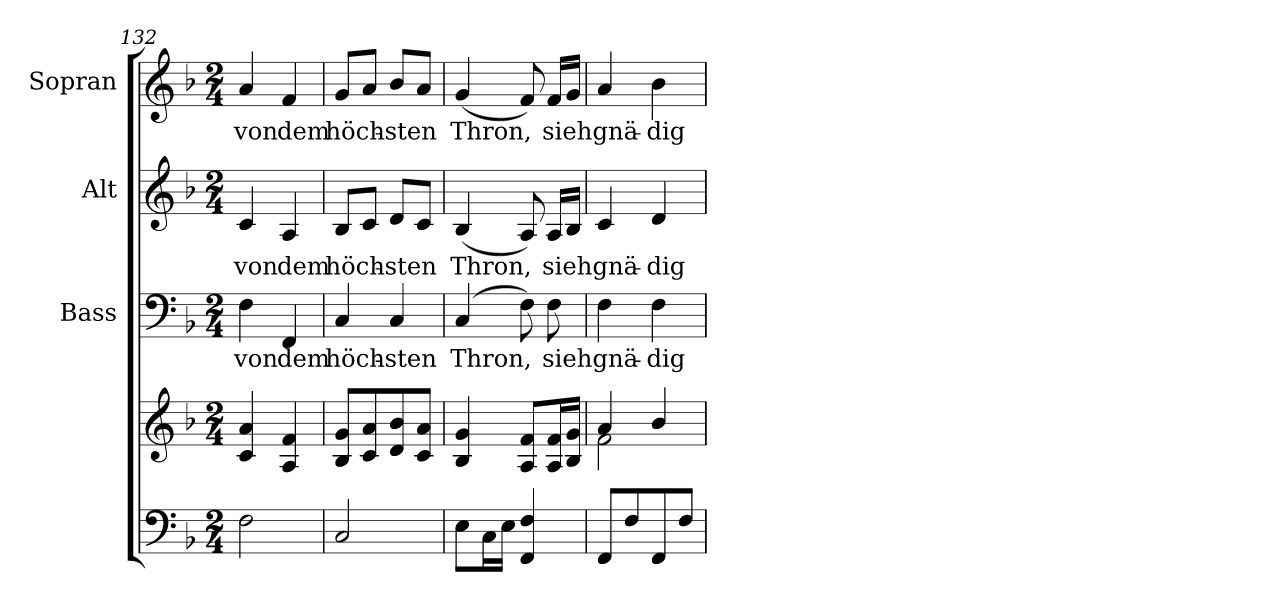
**kern	**kern	**kern	**text	**kern	**text	**kern	**text
*part4	*part4	*part3	*part3	*part2	*part2	*part1	*part1
*staff5	*staff4	*staff3	*staff3	*staff2	*staff2	*staff1	*staff1
*	*	*I"Bass	*	*I"Alt	*	*I"Sopran	*
*	*	*I'B.	*	*I'A.	*	*I'S.	*
*clefF4	*clefG2	*clefF4	*	*clefG2	*	*clefG2	*
*k[b-]	*k[b-]	*k[b-]	*	*k[b-]	*	*k[b-]	*
*F:	*F:	*F:	*	*F:	*	*F:	*
*M2/4	*M2/4	*M2/4	*	*M2/4	*	*M2/4	*
=132	=132	=132	=132	=132	=132	=132	=132
!	!	!	!LO:LY:b	!	!LO:LY:b	!	!LO:LY:b
2F\	4c/ 4a/	4F\	von	4c/	von	4a/	von
!	!	!	!LO:LY:b	!	!LO:LY:b	!	!LO:LY:b
.	4A/ 4f/	4FF/	dem	4A/	dem	4f/	dem
=133	=133	=133	=133	=133	=133	=133	=133
!	!	!	!LO:LY:b	!	!LO:LY:b	!	!LO:LY:b
2C/	8B-/ 8g/L	4C/	höch-	8B-/L	höch-	8g/L	höch-
.	8c/ 8a/	.	.	8c/J	.	8a/J	.
!	!	!	!LO:LY:b	!	!LO:LY:b	!	!LO:LY:b
.	8d/ 8b-/	4C/	-sten	8d/L	-sten	8b-/L	-sten
.	8c/ 8a/J	.	.	8c/J	.	8a/J	.
=134	=134	=134	=134	=134	=134	=134	=134
!	!	!	!LO:LY:b	!	!LO:LY:b	!	!LO:LY:b
8E\L	4B-/ 4g/	(4C/	Thron,	(<4B-/	Thron,	(<4g/	Thron,
16C\L	.	.	.	.	.	.	.
16E\JJ	.	.	.	.	.	.	.
4FF/ 4F/	8A/ 8f/L	8F\)	.	8A/)	.	8f/)	.
!	!	!	!LO:LY:b	!	!LO:LY:b	!	!LO:LY:b
.	16A/ 16f/L	8F\	sieh	16A/LL	sieh	16f/LL	sieh
.	16B-/ 16g/JJ	.	.	16B-/JJ	.	16g/JJ	.
=135	=135	=135	=135	=135	=135	=135	=135
*	*^	*	*	*	*	*	*
!	!	!	!	!LO:LY:b	!	!LO:LY:b	!	!LO:LY:b
8FF/L	4a/	2f\	4F\	gnä-	4c/	gnä-	4a/	gnä-
8F/	.	.	.	.	.	.	.	.
!	!	!	!	!LO:LY:b	!	!LO:LY:b	!	!LO:LY:b
8FF/	4b-/	.	4F\	-dig	4d/	-dig	4b-\	-dig
8F/J	.	.	.	.	.	.	.	.
*	*v	*v	*	*	*	*	*	*
=	=	=	=	=	=	=	=
*-	*-	*-	*-	*-	*-	*-	*-
